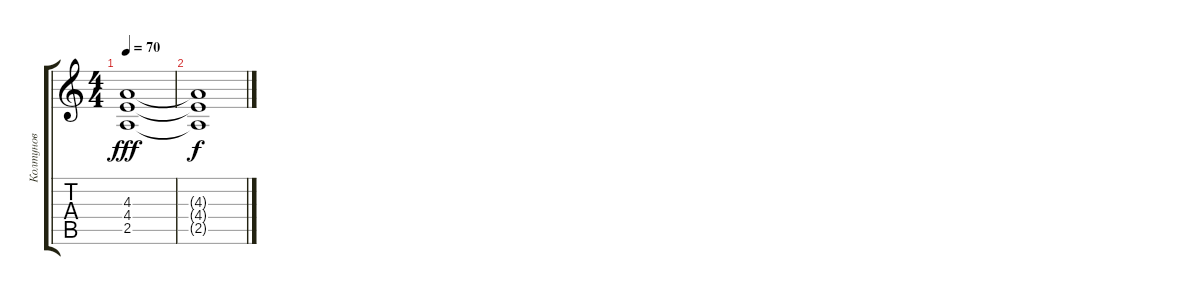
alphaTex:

\track ("Колтунов" "Колтунов") {instrument distortionguitar}
\staff {score tabs}
\tuning (D4 A3 F3 C3 G2 C2) {hide}
\ts (4 4)
\tempo 70
\clef g2
\ks c
(4.3{t} 4.4{t} 2.5).1{dy fff} |
(4.3{t} 4.4{t} 2.5{t}).1{dy f}
